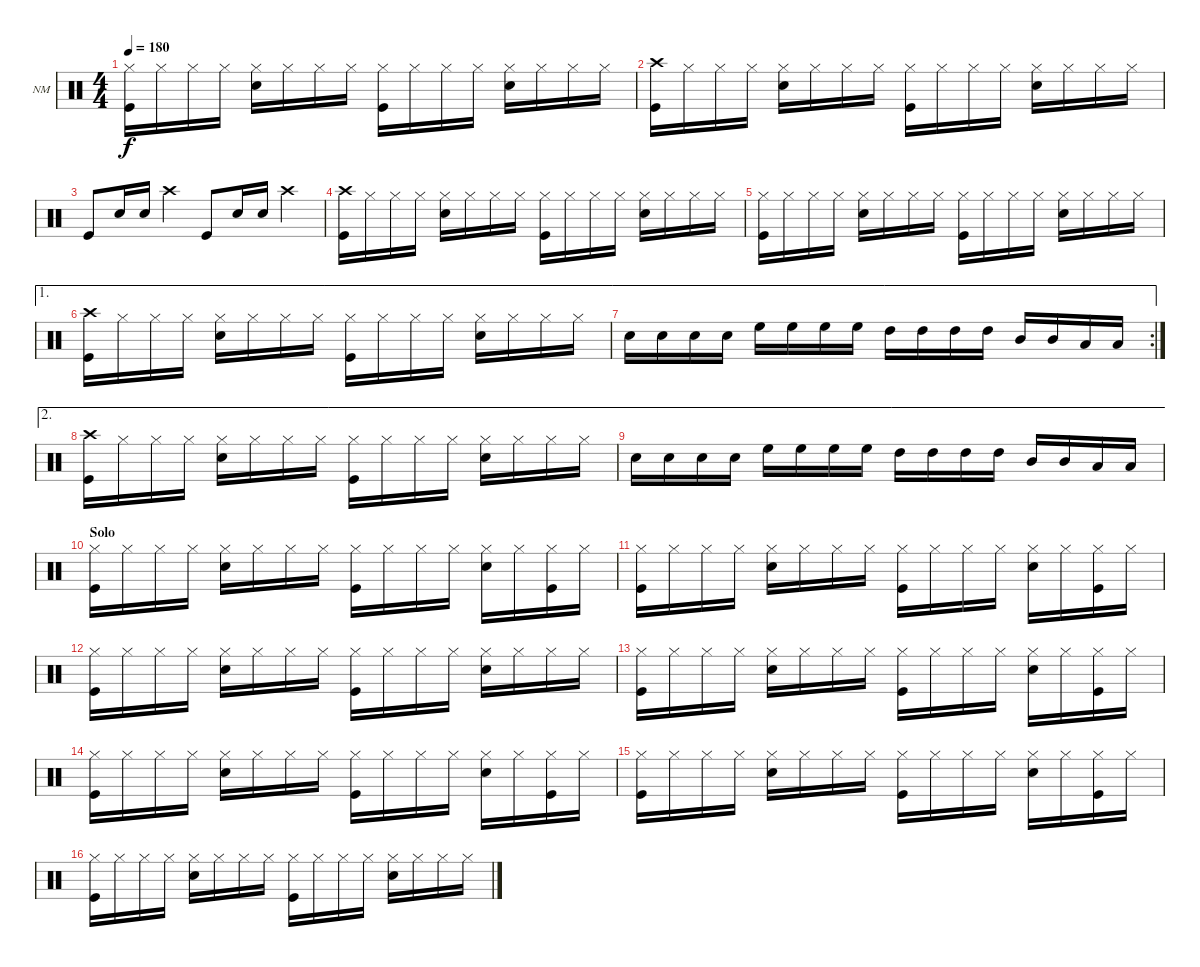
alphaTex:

\bracketExtendMode groupsimilarinstruments
\firstSystemTrackNameOrientation horizontal
\otherSystemsTrackNameOrientation horizontal
\track ("Nicko Mcbrain" "NM") {instrument percussion}
\staff {score}
\articulation defaults
\ts (4 4)
\tempo 180
\clef neutral
\ks c
("Hi-Hat (closed)" "Kick (hit)").16{dy f} "Hi-Hat (closed)".16 "Hi-Hat (closed)".16 "Hi-Hat (closed)".16 ("Hi-Hat (closed)" "Snare (hit) 2").16 "Hi-Hat (closed)".16 "Hi-Hat (closed)".16 "Hi-Hat (closed)".16 ("Hi-Hat (closed)" "Kick (hit)").16 "Hi-Hat (closed)".16 "Hi-Hat (closed)".16 "Hi-Hat (closed)".16 ("Hi-Hat (closed)" "Snare (hit) 2").16 "Hi-Hat (closed)".16 "Hi-Hat (closed)".16 "Hi-Hat (closed)".16 |
("Crash high (hit)" "Kick (hit)").16 "Hi-Hat (closed)".16 "Hi-Hat (closed)".16 "Hi-Hat (closed)".16 ("Hi-Hat (closed)" "Snare (hit) 2").16 "Hi-Hat (closed)".16 "Hi-Hat (closed)".16 "Hi-Hat (closed)".16 ("Hi-Hat (closed)" "Kick (hit)").16 "Hi-Hat (closed)".16 "Hi-Hat (closed)".16 "Hi-Hat (closed)".16 ("Hi-Hat (closed)" "Snare (hit) 2").16 "Hi-Hat (closed)".16 "Hi-Hat (closed)".16 "Hi-Hat (closed)".16 |
"Kick (hit)".8 "Snare (hit) 2".16 "Snare (hit) 2".16 "Crash high (hit)".4 "Kick (hit)".8 "Snare (hit) 2".16 "Snare (hit) 2".16 "Crash high (hit)".4 |
("Crash high (hit)" "Kick (hit)").16 "Hi-Hat (closed)".16 "Hi-Hat (closed)".16 "Hi-Hat (closed)".16 ("Hi-Hat (closed)" "Snare (hit) 2").16 "Hi-Hat (closed)".16 "Hi-Hat (closed)".16 "Hi-Hat (closed)".16 ("Hi-Hat (closed)" "Kick (hit)").16 "Hi-Hat (closed)".16 "Hi-Hat (closed)".16 "Hi-Hat (closed)".16 ("Hi-Hat (closed)" "Snare (hit) 2").16 "Hi-Hat (closed)".16 "Hi-Hat (closed)".16 "Hi-Hat (closed)".16 |
("Hi-Hat (closed)" "Kick (hit)").16 "Hi-Hat (closed)".16 "Hi-Hat (closed)".16 "Hi-Hat (closed)".16 ("Hi-Hat (closed)" "Snare (hit) 2").16 "Hi-Hat (closed)".16 "Hi-Hat (closed)".16 "Hi-Hat (closed)".16 ("Hi-Hat (closed)" "Kick (hit)").16 "Hi-Hat (closed)".16 "Hi-Hat (closed)".16 "Hi-Hat (closed)".16 ("Hi-Hat (closed)" "Snare (hit) 2").16 "Hi-Hat (closed)".16 "Hi-Hat (closed)".16 "Hi-Hat (closed)".16 |
\ae 1
("Crash high (hit)" "Kick (hit)").16 "Hi-Hat (closed)".16 "Hi-Hat (closed)".16 "Hi-Hat (closed)".16 ("Hi-Hat (closed)" "Snare (hit) 2").16 "Hi-Hat (closed)".16 "Hi-Hat (closed)".16 "Hi-Hat (closed)".16 ("Hi-Hat (closed)" "Kick (hit)").16 "Hi-Hat (closed)".16 "Hi-Hat (closed)".16 "Hi-Hat (closed)".16 ("Hi-Hat (closed)" "Snare (hit) 2").16 "Hi-Hat (closed)".16 "Hi-Hat (closed)".16 "Hi-Hat (closed)".16 |
\ae 1
\rc 2 "Snare (hit) 2".16 "Snare (hit) 2".16 "Snare (hit) 2".16 "Snare (hit) 2".16 "High Floor Tom (hit)".16 "High Floor Tom (hit)".16 "High Floor Tom (hit)".16 "High Floor Tom (hit)".16 "High Tom (hit)".16 "High Tom (hit)".16 "High Tom (hit)".16 "High Tom (hit)".16 "Mid Tom (hit)".16 "Mid Tom (hit)".16 "Low Tom (hit)".16 "Low Tom (hit)".16
|
\ae 2
("Crash high (hit)" "Kick (hit)").16 "Hi-Hat (closed)".16 "Hi-Hat (closed)".16 "Hi-Hat (closed)".16 ("Hi-Hat (closed)" "Snare (hit) 2").16 "Hi-Hat (closed)".16 "Hi-Hat (closed)".16 "Hi-Hat (closed)".16 ("Hi-Hat (closed)" "Kick (hit)").16 "Hi-Hat (closed)".16 "Hi-Hat (closed)".16 "Hi-Hat (closed)".16 ("Hi-Hat (closed)" "Snare (hit) 2").16 "Hi-Hat (closed)".16 "Hi-Hat (closed)".16 "Hi-Hat (closed)".16 |
\ae 2 "Snare (hit) 2".16 "Snare (hit) 2".16 "Snare (hit) 2".16 "Snare (hit) 2".16 "High Floor Tom (hit)".16 "High Floor Tom (hit)".16 "High Floor Tom (hit)".16 "High Floor Tom (hit)".16 "High Tom (hit)".16 "High Tom (hit)".16 "High Tom (hit)".16 "High Tom (hit)".16 "Mid Tom (hit)".16 "Mid Tom (hit)".16 "Low Tom (hit)".16 "Low Tom (hit)".16
|
\section ("" "Solo")
("Hi-Hat (closed)" "Kick (hit)").16 "Hi-Hat (closed)".16 "Hi-Hat (closed)".16 "Hi-Hat (closed)".16 ("Hi-Hat (closed)" "Snare (hit) 2").16 "Hi-Hat (closed)".16 "Hi-Hat (closed)".16 "Hi-Hat (closed)".16 ("Hi-Hat (closed)" "Kick (hit)").16 "Hi-Hat (closed)".16 "Hi-Hat (closed)".16 "Hi-Hat (closed)".16 ("Hi-Hat (closed)" "Snare (hit) 2").16 "Hi-Hat (closed)".16 ("Hi-Hat (closed)" "Kick (hit)").16 "Hi-Hat (closed)".16 |
("Hi-Hat (closed)" "Kick (hit)").16 "Hi-Hat (closed)".16 "Hi-Hat (closed)".16 "Hi-Hat (closed)".16 ("Hi-Hat (closed)" "Snare (hit) 2").16 "Hi-Hat (closed)".16 "Hi-Hat (closed)".16 "Hi-Hat (closed)".16 ("Hi-Hat (closed)" "Kick (hit)").16 "Hi-Hat (closed)".16 "Hi-Hat (closed)".16 "Hi-Hat (closed)".16 ("Hi-Hat (closed)" "Snare (hit) 2").16 "Hi-Hat (closed)".16 ("Hi-Hat (closed)" "Kick (hit)").16 "Hi-Hat (closed)".16 |
("Hi-Hat (closed)" "Kick (hit)").16 "Hi-Hat (closed)".16 "Hi-Hat (closed)".16 "Hi-Hat (closed)".16 ("Hi-Hat (closed)" "Snare (hit) 2").16 "Hi-Hat (closed)".16 "Hi-Hat (closed)".16 "Hi-Hat (closed)".16 ("Hi-Hat (closed)" "Kick (hit)").16 "Hi-Hat (closed)".16 "Hi-Hat (closed)".16 "Hi-Hat (closed)".16 ("Hi-Hat (closed)" "Snare (hit) 2").16 "Hi-Hat (closed)".16 "Hi-Hat (closed)".16 "Hi-Hat (closed)".16 |
("Hi-Hat (closed)" "Kick (hit)").16 "Hi-Hat (closed)".16 "Hi-Hat (closed)".16 "Hi-Hat (closed)".16 ("Hi-Hat (closed)" "Snare (hit) 2").16 "Hi-Hat (closed)".16 "Hi-Hat (closed)".16 "Hi-Hat (closed)".16 ("Hi-Hat (closed)" "Kick (hit)").16 "Hi-Hat (closed)".16 "Hi-Hat (closed)".16 "Hi-Hat (closed)".16 ("Hi-Hat (closed)" "Snare (hit) 2").16 "Hi-Hat (closed)".16 ("Hi-Hat (closed)" "Kick (hit)").16 "Hi-Hat (closed)".16 |
("Hi-Hat (closed)" "Kick (hit)").16 "Hi-Hat (closed)".16 "Hi-Hat (closed)".16 "Hi-Hat (closed)".16 ("Hi-Hat (closed)" "Snare (hit) 2").16 "Hi-Hat (closed)".16 "Hi-Hat (closed)".16 "Hi-Hat (closed)".16 ("Hi-Hat (closed)" "Kick (hit)").16 "Hi-Hat (closed)".16 "Hi-Hat (closed)".16 "Hi-Hat (closed)".16 ("Hi-Hat (closed)" "Snare (hit) 2").16 "Hi-Hat (closed)".16 ("Hi-Hat (closed)" "Kick (hit)").16 "Hi-Hat (closed)".16 |
("Hi-Hat (closed)" "Kick (hit)").16 "Hi-Hat (closed)".16 "Hi-Hat (closed)".16 "Hi-Hat (closed)".16 ("Hi-Hat (closed)" "Snare (hit) 2").16 "Hi-Hat (closed)".16 "Hi-Hat (closed)".16 "Hi-Hat (closed)".16 ("Hi-Hat (closed)" "Kick (hit)").16 "Hi-Hat (closed)".16 "Hi-Hat (closed)".16 "Hi-Hat (closed)".16 ("Hi-Hat (closed)" "Snare (hit) 2").16 "Hi-Hat (closed)".16 ("Hi-Hat (closed)" "Kick (hit)").16 "Hi-Hat (closed)".16 |
("Hi-Hat (closed)" "Kick (hit)").16 "Hi-Hat (closed)".16 "Hi-Hat (closed)".16 "Hi-Hat (closed)".16 ("Hi-Hat (closed)" "Snare (hit) 2").16 "Hi-Hat (closed)".16 "Hi-Hat (closed)".16 "Hi-Hat (closed)".16 ("Hi-Hat (closed)" "Kick (hit)").16 "Hi-Hat (closed)".16 "Hi-Hat (closed)".16 "Hi-Hat (closed)".16 ("Hi-Hat (closed)" "Snare (hit) 2").16 "Hi-Hat (closed)".16 "Hi-Hat (closed)".16 "Hi-Hat (closed)".16
